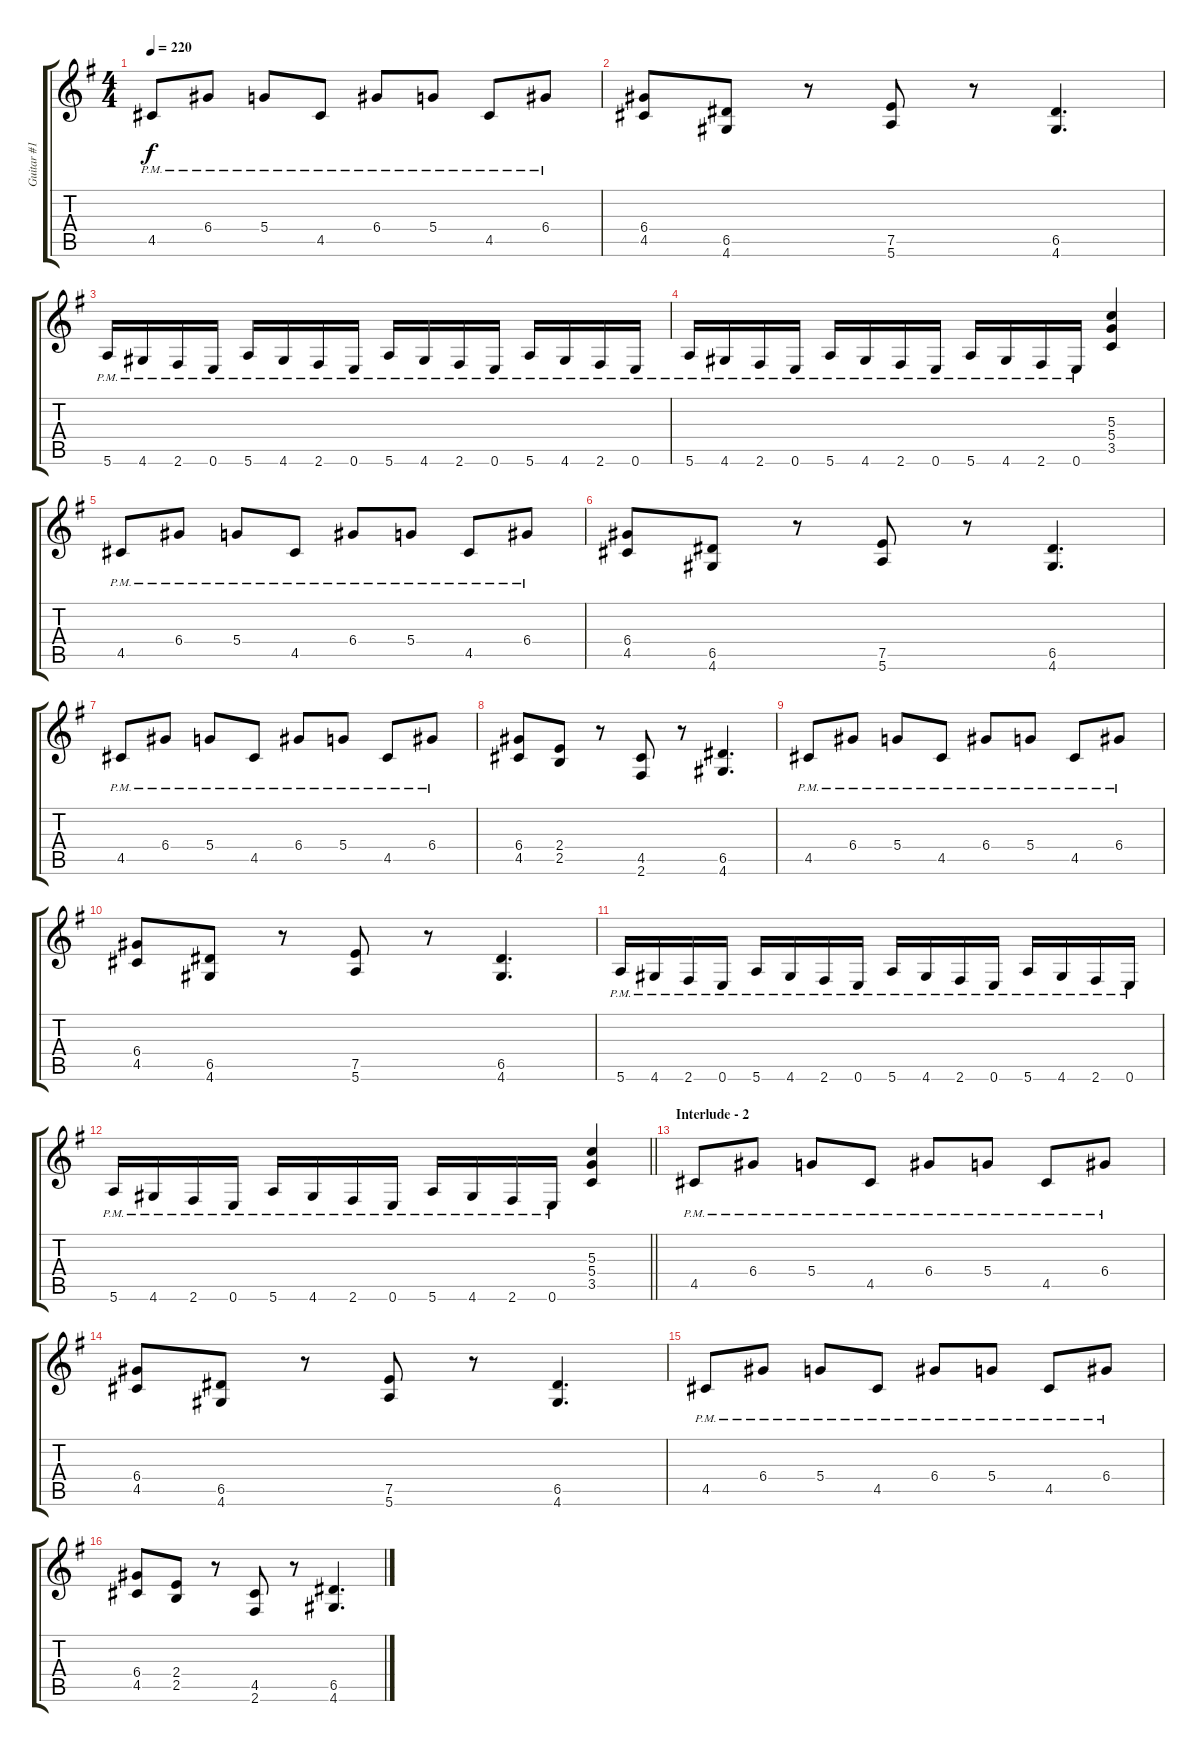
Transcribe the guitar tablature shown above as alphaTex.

\track ("Guitar #1" "Guitar #1") {instrument distortionguitar}
\staff {score tabs}
\tuning (E4 B3 G3 D3 A2 E2) {hide}
\ts (4 4)
\tempo 220
\clef g2
\ks eminor
4.5{pm}.8{dy f} 6.4{pm}.8 5.4{pm}.8 4.5{pm}.8 6.4{pm}.8 5.4{pm}.8 4.5{pm}.8 6.4{pm}.8 |
(6.4 4.5).8 (6.5 4.6).8 r.8 (7.5 5.6).8 r.8 (6.5 4.6).4{d} |
5.6{pm}.16 4.6{pm}.16 2.6{pm}.16 0.6{pm}.16 5.6{pm}.16 4.6{pm}.16 2.6{pm}.16 0.6{pm}.16 5.6{pm}.16 4.6{pm}.16 2.6{pm}.16 0.6{pm}.16 5.6{pm}.16 4.6{pm}.16 2.6{pm}.16 0.6{pm}.16 |
5.6{pm}.16 4.6{pm}.16 2.6{pm}.16 0.6{pm}.16 5.6{pm}.16 4.6{pm}.16 2.6{pm}.16 0.6{pm}.16 5.6{pm}.16 4.6{pm}.16 2.6{pm}.16 0.6{pm}.16 (5.3 5.4 3.5).4 |
4.5{pm}.8 6.4{pm}.8 5.4{pm}.8 4.5{pm}.8 6.4{pm}.8 5.4{pm}.8 4.5{pm}.8 6.4{pm}.8 |
(6.4 4.5).8 (6.5 4.6).8 r.8 (7.5 5.6).8 r.8 (6.5 4.6).4{d} |
4.5{pm}.8 6.4{pm}.8 5.4{pm}.8 4.5{pm}.8 6.4{pm}.8 5.4{pm}.8 4.5{pm}.8 6.4{pm}.8 |
(6.4 4.5).8 (2.4 2.5).8 r.8 (4.5 2.6).8 r.8 (6.5 4.6).4{d} |
4.5{pm}.8 6.4{pm}.8 5.4{pm}.8 4.5{pm}.8 6.4{pm}.8 5.4{pm}.8 4.5{pm}.8 6.4{pm}.8 |
(6.4 4.5).8 (6.5 4.6).8 r.8 (7.5 5.6).8 r.8 (6.5 4.6).4{d} |
5.6{pm}.16 4.6{pm}.16 2.6{pm}.16 0.6{pm}.16 5.6{pm}.16 4.6{pm}.16 2.6{pm}.16 0.6{pm}.16 5.6{pm}.16 4.6{pm}.16 2.6{pm}.16 0.6{pm}.16 5.6{pm}.16 4.6{pm}.16 2.6{pm}.16 0.6{pm}.16 |
\barLineRight lightlight
5.6{pm}.16 4.6{pm}.16 2.6{pm}.16 0.6{pm}.16 5.6{pm}.16 4.6{pm}.16 2.6{pm}.16 0.6{pm}.16 5.6{pm}.16 4.6{pm}.16 2.6{pm}.16 0.6{pm}.16 (5.3 5.4 3.5).4 |
\section ("" "Interlude - 2")
4.5{pm}.8 6.4{pm}.8 5.4{pm}.8 4.5{pm}.8 6.4{pm}.8 5.4{pm}.8 4.5{pm}.8 6.4{pm}.8 |
(6.4 4.5).8 (6.5 4.6).8 r.8 (7.5 5.6).8 r.8 (6.5 4.6).4{d} |
4.5{pm}.8 6.4{pm}.8 5.4{pm}.8 4.5{pm}.8 6.4{pm}.8 5.4{pm}.8 4.5{pm}.8 6.4{pm}.8 |
(6.4 4.5).8 (2.4 2.5).8 r.8 (4.5 2.6).8 r.8 (6.5 4.6).4{d}
